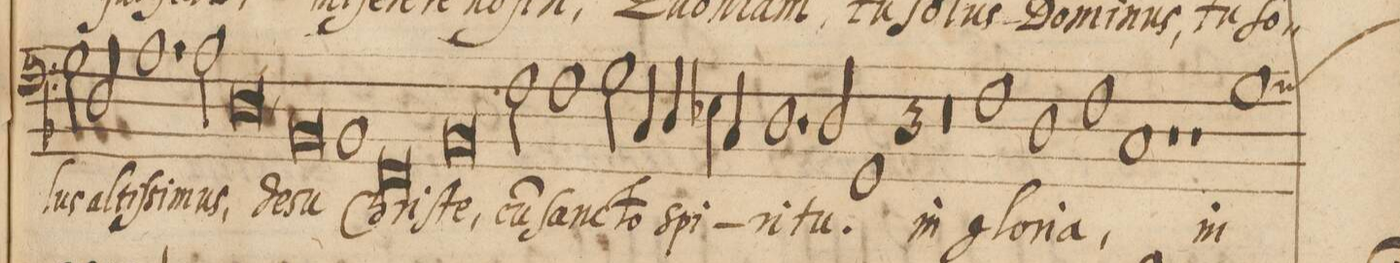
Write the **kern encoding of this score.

**kern	**text
*I"BASSVS.	*
*clefF4	*
*k[b-]	*
*met(C|)	*
*M2/1	*
2G\	-lus
2D/	al-
1.A	-tiſ-
=98-	=98-
2A\	-si-
0D	-mus,
=99-	=99-
0BB-	Je-
=100-	=100-
1BB-	-su
=101-	=101-
0FF	Chri-
=102-	=102-
0BB-	-ſte,
=103-	=103-
2F\	c(um)
1F	San-
2G\	-cto
=104-	=104-
4C/	spi-
4D/	.
4E-X\	.
4C/	.
1.D	.
=105-	=105-
2D/	-ri-
1GG	-tu.
=106-	=106-
*M3/1	*
*met(3)	*
1%3r	.
=107-	=107-
1F	in
1D	glo-
1F	-ri-
=108-	=108-
1C	-a
1r	.
1r	.
=109-	=109-
1G	in
*custos:G	*
*-	*-
